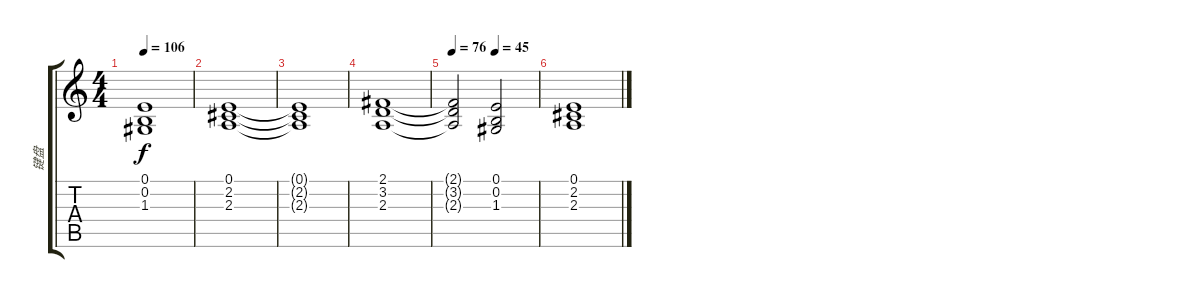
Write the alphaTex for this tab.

\track ("键盘" "键盘") {instrument stringensemble2}
\staff {score tabs}
\tuning (E4 B3 G3 D3 A2 E2) {hide}
\ts (4 4)
\tempo 106
\clef g2
\ks c
(0.1 0.2 1.3).1{txt "" dy f} |
(0.1 2.2 2.3).1 |
(0.1{t} 2.2{t} 2.3{t}).1 |
(2.1 3.2 2.3).1 |
\tempo 76
\tempo (45 0.5)
(2.1{t} 3.2{t} 2.3{t}).2 (0.1 0.2 1.3).2 |
(0.1 2.2 2.3).1
